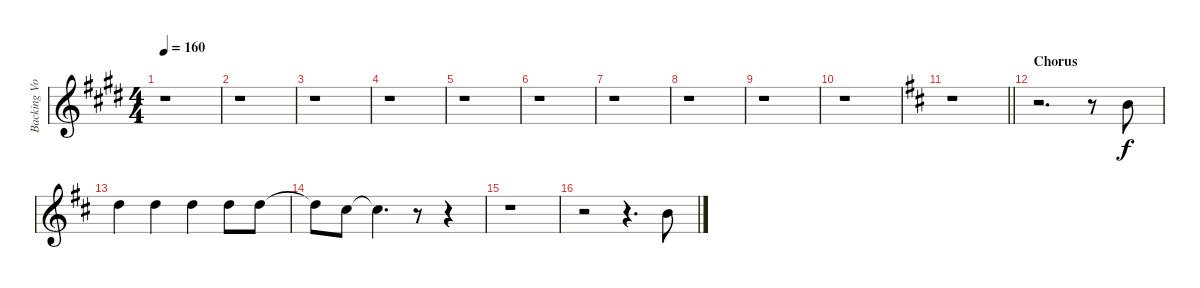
\track ("Backing Vocals" "Backing Vo") {instrument violin}
\staff {score}
\tuning (E4 B3 G3 D3 A2 E2) {hide}
\ts (4 4)
\tempo 160
\clef g2
\ks c#minor
r.1{dy f} |
r.1 |
r.1 |
r.1 |
r.1 |
r.1 |
r.1 |
r.1 |
r.1 |
r.1 |
\barLineRight lightlight
\ks bminor
r.1 |
\section ("" "Chorus")
r.2{d} r.8 12.2.8 |
15.2.4 15.2.4 15.2.4 15.2.8 15.2.8 |
15.2{t}.8 14.2.8 14.2{t}.4{d} r.8 r.4 |
r.1 |
r.2 r.4{d} 12.2.8
